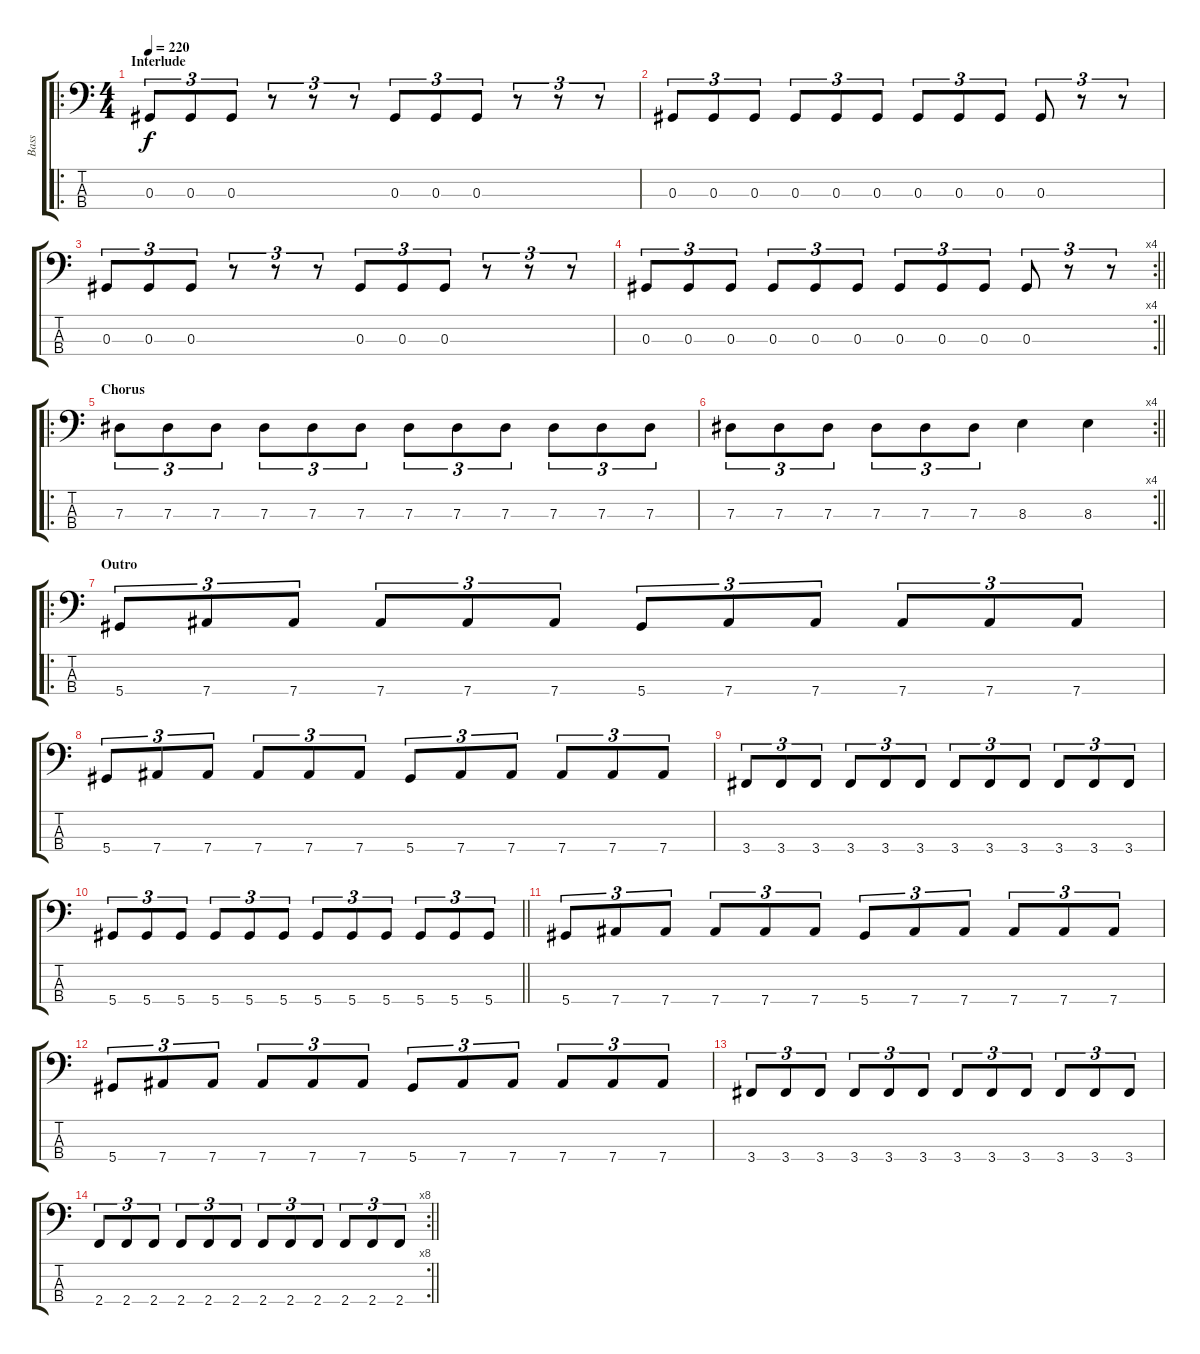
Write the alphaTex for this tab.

\track ("Bass" "Bass") {instrument electricbassfinger}
\staff {score tabs}
\tuning (Gb2 Db2 Ab1 Eb1) {hide}
\ro
\ts (4 4)
\section ("" "Interlude")
\tempo 220
\clef f4
\ks c
0.3.8{tu (3 2) dy f} 0.3.8{tu (3 2)} 0.3.8{tu (3 2)} r.8{tu (3 2)} r.8{tu (3 2)} r.8{tu (3 2)} 0.3.8{tu (3 2)} 0.3.8{tu (3 2)} 0.3.8{tu (3 2)} r.8{tu (3 2)} r.8{tu (3 2)} r.8{tu (3 2)} |
0.3.8{tu (3 2)} 0.3.8{tu (3 2)} 0.3.8{tu (3 2)} 0.3.8{tu (3 2)} 0.3.8{tu (3 2)} 0.3.8{tu (3 2)} 0.3.8{tu (3 2)} 0.3.8{tu (3 2)} 0.3.8{tu (3 2)} 0.3.8{tu (3 2)} r.8{tu (3 2)} r.8{tu (3 2)} |
0.3.8{tu (3 2)} 0.3.8{tu (3 2)} 0.3.8{tu (3 2)} r.8{tu (3 2)} r.8{tu (3 2)} r.8{tu (3 2)} 0.3.8{tu (3 2)} 0.3.8{tu (3 2)} 0.3.8{tu (3 2)} r.8{tu (3 2)} r.8{tu (3 2)} r.8{tu (3 2)} |
\rc 4
\barLineRight lightlight
0.3.8{tu (3 2)} 0.3.8{tu (3 2)} 0.3.8{tu (3 2)} 0.3.8{tu (3 2)} 0.3.8{tu (3 2)} 0.3.8{tu (3 2)} 0.3.8{tu (3 2)} 0.3.8{tu (3 2)} 0.3.8{tu (3 2)} 0.3.8{tu (3 2)} r.8{tu (3 2)} r.8{tu (3 2)} |
\ro
\section ("" "Chorus")
7.3.8{tu (3 2)} 7.3.8{tu (3 2)} 7.3.8{tu (3 2)} 7.3.8{tu (3 2)} 7.3.8{tu (3 2)} 7.3.8{tu (3 2)} 7.3.8{tu (3 2)} 7.3.8{tu (3 2)} 7.3.8{tu (3 2)} 7.3.8{tu (3 2)} 7.3.8{tu (3 2)} 7.3.8{tu (3 2)} |
\rc 4
\barLineRight lightlight
7.3.8{tu (3 2)} 7.3.8{tu (3 2)} 7.3.8{tu (3 2)} 7.3.8{tu (3 2)} 7.3.8{tu (3 2)} 7.3.8{tu (3 2)} 8.3.4 8.3.4 |
\ro
\section ("" "Outro")
5.4.8{tu (3 2)} 7.4.8{tu (3 2)} 7.4.8{tu (3 2)} 7.4.8{tu (3 2)} 7.4.8{tu (3 2)} 7.4.8{tu (3 2)} 5.4.8{tu (3 2)} 7.4.8{tu (3 2)} 7.4.8{tu (3 2)} 7.4.8{tu (3 2)} 7.4.8{tu (3 2)} 7.4.8{tu (3 2)} |
5.4.8{tu (3 2)} 7.4.8{tu (3 2)} 7.4.8{tu (3 2)} 7.4.8{tu (3 2)} 7.4.8{tu (3 2)} 7.4.8{tu (3 2)} 5.4.8{tu (3 2)} 7.4.8{tu (3 2)} 7.4.8{tu (3 2)} 7.4.8{tu (3 2)} 7.4.8{tu (3 2)} 7.4.8{tu (3 2)} |
3.4.8{tu (3 2)} 3.4.8{tu (3 2)} 3.4.8{tu (3 2)} 3.4.8{tu (3 2)} 3.4.8{tu (3 2)} 3.4.8{tu (3 2)} 3.4.8{tu (3 2)} 3.4.8{tu (3 2)} 3.4.8{tu (3 2)} 3.4.8{tu (3 2)} 3.4.8{tu (3 2)} 3.4.8{tu (3 2)} |
\barLineRight lightlight
5.4.8{tu (3 2)} 5.4.8{tu (3 2)} 5.4.8{tu (3 2)} 5.4.8{tu (3 2)} 5.4.8{tu (3 2)} 5.4.8{tu (3 2)} 5.4.8{tu (3 2)} 5.4.8{tu (3 2)} 5.4.8{tu (3 2)} 5.4.8{tu (3 2)} 5.4.8{tu (3 2)} 5.4.8{tu (3 2)} |
5.4.8{tu (3 2)} 7.4.8{tu (3 2)} 7.4.8{tu (3 2)} 7.4.8{tu (3 2)} 7.4.8{tu (3 2)} 7.4.8{tu (3 2)} 5.4.8{tu (3 2)} 7.4.8{tu (3 2)} 7.4.8{tu (3 2)} 7.4.8{tu (3 2)} 7.4.8{tu (3 2)} 7.4.8{tu (3 2)} |
5.4.8{tu (3 2)} 7.4.8{tu (3 2)} 7.4.8{tu (3 2)} 7.4.8{tu (3 2)} 7.4.8{tu (3 2)} 7.4.8{tu (3 2)} 5.4.8{tu (3 2)} 7.4.8{tu (3 2)} 7.4.8{tu (3 2)} 7.4.8{tu (3 2)} 7.4.8{tu (3 2)} 7.4.8{tu (3 2)} |
3.4.8{tu (3 2)} 3.4.8{tu (3 2)} 3.4.8{tu (3 2)} 3.4.8{tu (3 2)} 3.4.8{tu (3 2)} 3.4.8{tu (3 2)} 3.4.8{tu (3 2)} 3.4.8{tu (3 2)} 3.4.8{tu (3 2)} 3.4.8{tu (3 2)} 3.4.8{tu (3 2)} 3.4.8{tu (3 2)} |
\rc 8
\barLineRight lightlight
2.4.8{tu (3 2)} 2.4.8{tu (3 2)} 2.4.8{tu (3 2)} 2.4.8{tu (3 2)} 2.4.8{tu (3 2)} 2.4.8{tu (3 2)} 2.4.8{tu (3 2)} 2.4.8{tu (3 2)} 2.4.8{tu (3 2)} 2.4.8{tu (3 2)} 2.4.8{tu (3 2)} 2.4.8{tu (3 2)}
